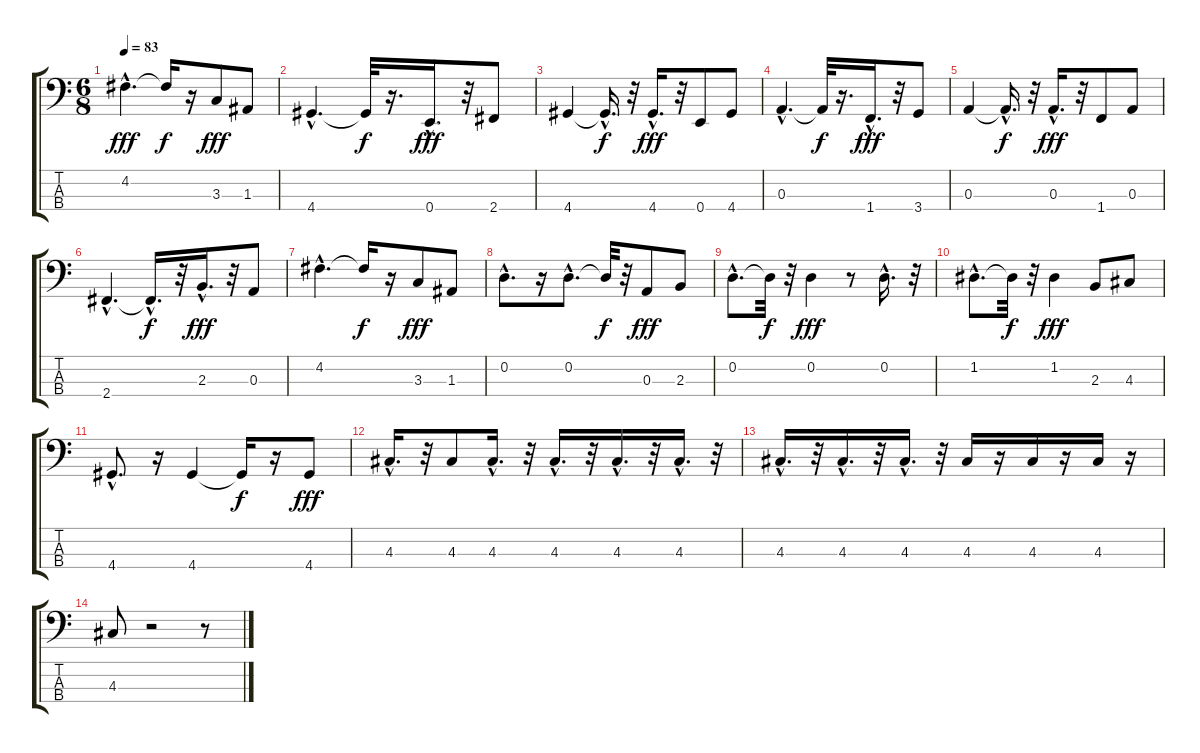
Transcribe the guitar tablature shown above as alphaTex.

\track "" {instrument electricbassfinger}
\staff {score tabs}
\tuning (G2 D2 A1 E1) {hide}
\ts (6 8)
\tempo 83
\clef f4
\ks c
4.2{hac}.4{d dy fff} 4.2{t}.16{dy f} r.16 3.3.8{dy fff} 1.3.8 |
4.4{hac}.4{d} 4.4{t}.32{dy f} r.16{d} 0.4{hac}.16{d dy fff} r.32 2.4.8 |
4.4.4 4.4{hac t}.16{d dy f} r.32 4.4{hac}.16{d dy fff} r.32 0.4.8 4.4.8 |
0.3{hac}.4{d} 0.3{t}.32{dy f} r.16{d} 1.4{hac}.16{d dy fff} r.32 3.4.8 |
0.3.4 0.3{hac t}.16{d dy f} r.32 0.3{hac}.16{d dy fff} r.32 1.4.8 0.3.8 |
2.4{hac}.4{d} 2.4{hac t}.16{d dy f} r.32 2.3{hac}.16{d dy fff} r.32 0.3.8 |
4.2{hac}.4{d} 4.2{t}.16{dy f} r.16 3.3.8{dy fff} 1.3.8 |
0.2{hac}.8{d} r.16 0.2{hac}.8{d} 0.2{t}.32{dy f} r.32 0.3.8{dy fff} 2.3.8 |
0.2{hac}.8{d} 0.2{t}.32{dy f} r.32 0.2.4{dy fff} r.8 0.2{hac}.16{d} r.32 |
1.2{hac}.8{d} 1.2{t}.32{dy f} r.32 1.2.4{dy fff} 2.3.8 4.3.8 |
4.4{hac}.8{d} r.16 4.4.4 4.4{t}.16{dy f} r.16 4.4.8{dy fff} |
4.3{hac}.16{d} r.32 4.3.8 4.3{hac}.16{d} r.32 4.3{hac}.16{d} r.32 4.3{hac}.16{d} r.32 4.3{hac}.16{d} r.32 |
4.3{hac}.16{d} r.32 4.3{hac}.16{d} r.32 4.3{hac}.16{d} r.32 4.3.16 r.16 4.3.16 r.16 4.3.16 r.16 |
4.3.8 r.2 r.8
